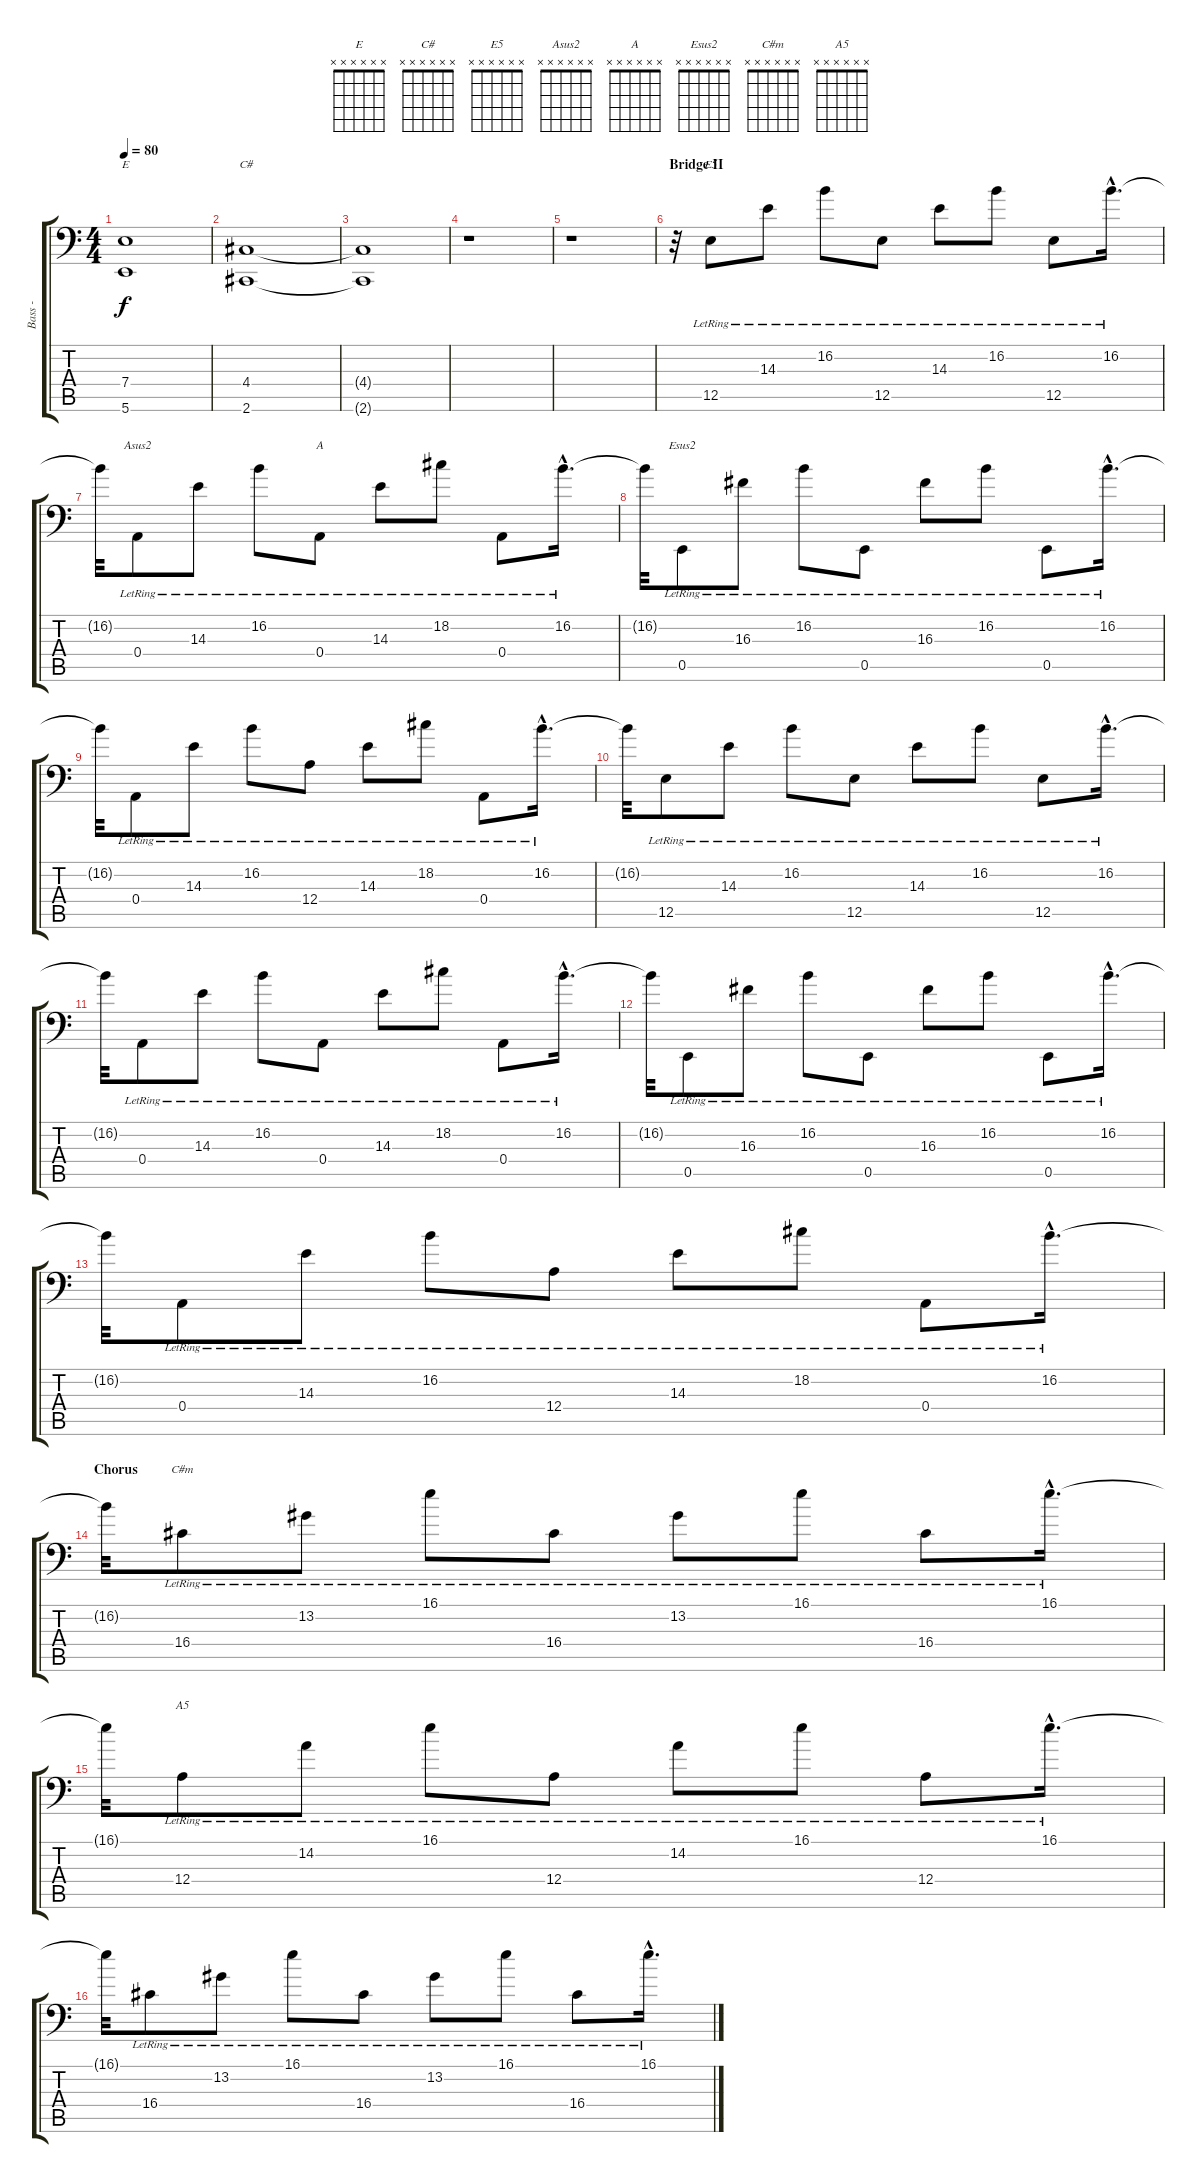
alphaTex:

\track ("   Bass - FX" "   Bass - ") {instrument electricbassfinger}
\staff {score tabs}
\tuning (C3 G2 D2 A1 E1 B0) {hide}
\chord ("E" x x x x x x)
\chord ("C#" x x x x x x)
\chord ("E5" x x x x x x)
\chord ("Asus2" x x x x x x)
\chord ("A" x x x x x x)
\chord ("Esus2" x x x x x x)
\chord ("C#m" x x x x x x)
\chord ("A5" x x x x x x)
\ts (4 4)
\tempo 80
\clef f4
\ks c
(7.4 5.6).1{ch "E" dy f} |
(4.4 2.6).1{ch "C#" volume 3} |
(4.4{t} 2.6{t}).1 |
r.1 |
r.1 |
\section ("" "Bridge II")
r.32 12.5{lr}.8{ch "E5" volume 8} 14.3{lr}.8 16.2{lr}.8 12.5{lr}.8 14.3{lr}.8 16.2{lr}.8 12.5{lr}.8 16.2{hac lr}.16{d} |
16.2{t}.32 0.4{lr}.8{ch "Asus2"} 14.3{lr}.8 16.2{lr}.8 0.4{lr}.8{ch "A"} 14.3{lr}.8 18.2{lr}.8 0.4{lr}.8 16.2{hac lr}.16{d} |
16.2{t}.32 0.5{lr}.8{ch "Esus2"} 16.3{lr}.8 16.2{lr}.8 0.5{lr}.8 16.3{lr}.8 16.2{lr}.8 0.5{lr}.8 16.2{hac lr}.16{d} |
16.2{t}.32 0.4{lr}.8 14.3{lr}.8 16.2{lr}.8 12.4{lr}.8 14.3{lr}.8 18.2{lr}.8 0.4{lr}.8 16.2{hac lr}.16{d} |
16.2{t}.32 12.5{lr}.8 14.3{lr}.8 16.2{lr}.8 12.5{lr}.8 14.3{lr}.8 16.2{lr}.8 12.5{lr}.8 16.2{hac lr}.16{d} |
16.2{t}.32 0.4{lr}.8 14.3{lr}.8 16.2{lr}.8 0.4{lr}.8 14.3{lr}.8 18.2{lr}.8 0.4{lr}.8 16.2{hac lr}.16{d} |
16.2{t}.32 0.5{lr}.8 16.3{lr}.8 16.2{lr}.8 0.5{lr}.8 16.3{lr}.8 16.2{lr}.8 0.5{lr}.8 16.2{hac lr}.16{d} |
16.2{t}.32 0.4{lr}.8 14.3{lr}.8 16.2{lr}.8 12.4{lr}.8 14.3{lr}.8 18.2{lr}.8 0.4{lr}.8 16.2{hac lr}.16{d} |
\section ("" "Chorus")
16.2{t}.32{balance 8} 16.4{lr}.8{ch "C#m" balance 10} 13.2{lr}.8 16.1{lr}.8 16.4{lr}.8 13.2{lr}.8 16.1{lr}.8 16.4{lr}.8 16.1{hac lr}.16{d} |
16.1{t}.32 12.4{lr}.8{ch "A5"} 14.2{lr}.8 16.1{lr}.8 12.4{lr}.8 14.2{lr}.8 16.1{lr}.8 12.4{lr}.8 16.1{hac lr}.16{d} |
16.1{t}.32 16.4{lr}.8 13.2{lr}.8 16.1{lr}.8 16.4{lr}.8 13.2{lr}.8 16.1{lr}.8 16.4{lr}.8 16.1{hac lr}.16{d}
